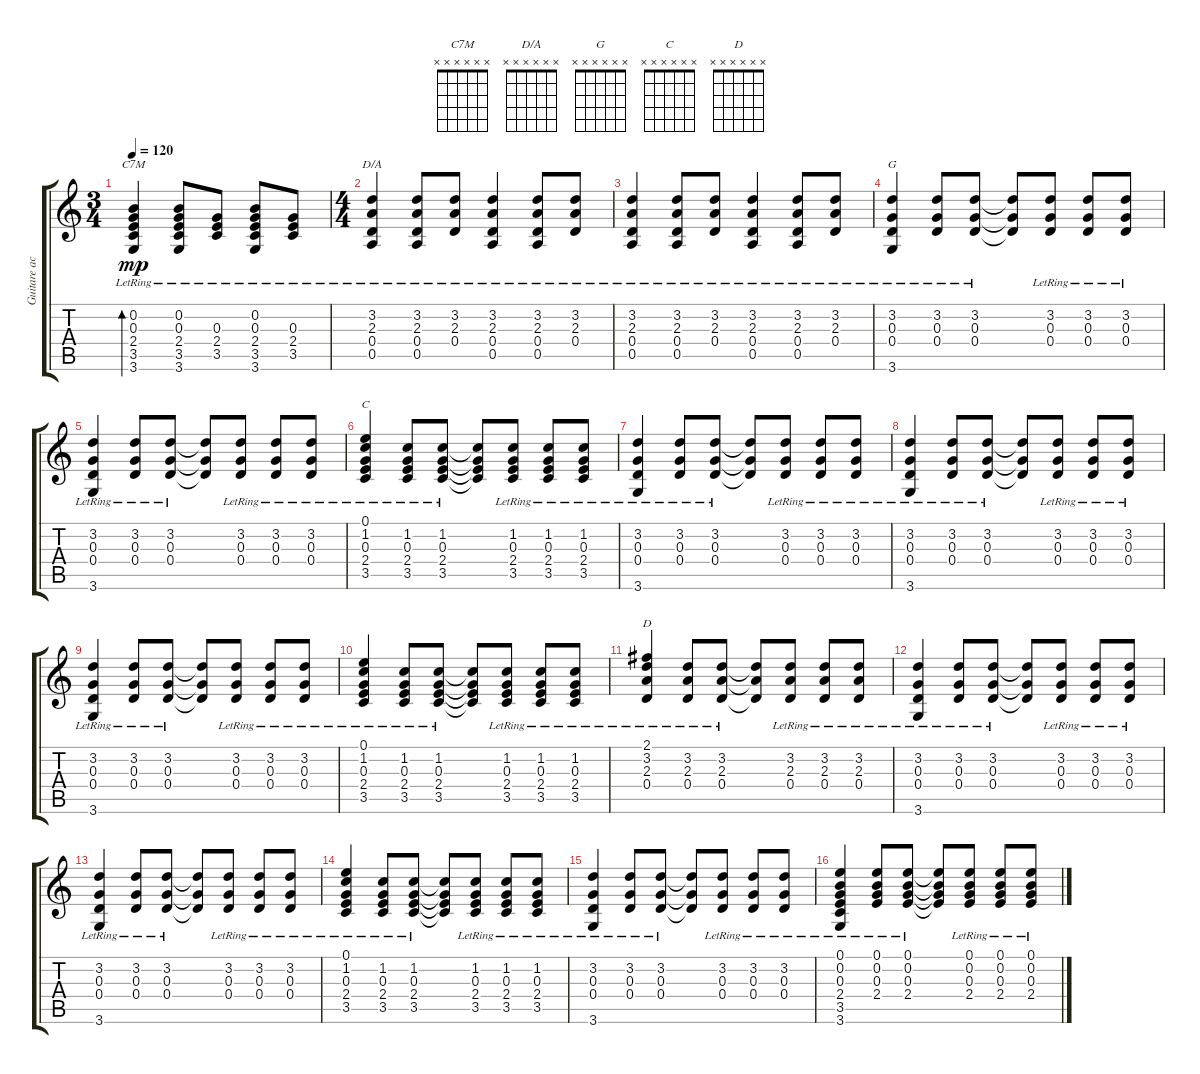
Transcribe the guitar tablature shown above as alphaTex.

\track ("Guitare acoustique" "Guitare ac") {instrument acousticguitarsteel}
\staff {score tabs}
\tuning (E4 B3 G3 D3 A2 E2) {hide}
\chord ("C7M" x x x x x x)
\chord ("D/A" x x x x x x)
\chord ("G" x x x x x x)
\chord ("C" x x x x x x)
\chord ("D" x x x x x x)
\ts (3 4)
\tempo 120
\clef g2
\ks c
(0.2{lr} 0.3{lr} 2.4{lr} 3.5{lr} 3.6{lr}).4{bd 60 ch "C7M" dy mp} (0.2{lr} 0.3{lr} 2.4{lr} 3.5{lr} 3.6{lr}).8 (0.3{lr} 2.4{lr} 3.5{lr}).8 (0.2{lr} 0.3{lr} 2.4{lr} 3.5{lr} 3.6{lr}).8 (0.3{lr} 2.4{lr} 3.5{lr}).8 |
\ts (4 4)
(3.2{lr} 2.3{lr} 0.4{lr} 0.5{lr}).4{ch "D/A"} (3.2{lr} 2.3{lr} 0.4{lr} 0.5{lr}).8 (3.2{lr} 2.3{lr} 0.4{lr}).8 (3.2{lr} 2.3{lr} 0.4{lr} 0.5{lr}).4 (3.2{lr} 2.3{lr} 0.4{lr} 0.5{lr}).8 (3.2{lr} 2.3{lr} 0.4{lr}).8 |
(3.2{lr} 2.3{lr} 0.4{lr} 0.5{lr}).4 (3.2{lr} 2.3{lr} 0.4{lr} 0.5{lr}).8 (3.2{lr} 2.3{lr} 0.4{lr}).8 (3.2{lr} 2.3{lr} 0.4{lr} 0.5{lr}).4 (3.2{lr} 2.3{lr} 0.4{lr} 0.5{lr}).8 (3.2{lr} 2.3{lr} 0.4{lr}).8 |
(3.2{lr} 0.3{lr} 0.4{lr} 3.6{lr}).4{ch "G"} (3.2{lr} 0.3{lr} 0.4{lr}).8 (3.2{lr} 0.3{lr} 0.4{lr}).8 (3.2{t} 0.3{t} 0.4{t}).8 (3.2{lr} 0.3{lr} 0.4{lr}).8 (3.2{lr} 0.3{lr} 0.4{lr}).8 (3.2{lr} 0.3{lr} 0.4{lr}).8 |
(3.2{lr} 0.3{lr} 0.4{lr} 3.6{lr}).4 (3.2{lr} 0.3{lr} 0.4{lr}).8 (3.2{lr} 0.3{lr} 0.4{lr}).8 (3.2{t} 0.3{t} 0.4{t}).8 (3.2{lr} 0.3{lr} 0.4{lr}).8 (3.2{lr} 0.3{lr} 0.4{lr}).8 (3.2{lr} 0.3{lr} 0.4{lr}).8 |
(0.1{lr} 1.2{lr} 0.3{lr} 2.4{lr} 3.5{lr}).4{ch "C"} (1.2{lr} 0.3{lr} 2.4{lr} 3.5{lr}).8 (1.2{lr} 0.3{lr} 2.4{lr} 3.5{lr}).8 (1.2{t} 0.3{t} 2.4{t} 3.5{t}).8 (1.2{lr} 0.3{lr} 2.4{lr} 3.5{lr}).8 (1.2{lr} 0.3{lr} 2.4{lr} 3.5{lr}).8 (1.2{lr} 0.3{lr} 2.4{lr} 3.5{lr}).8 |
(3.2{lr} 0.3{lr} 0.4{lr} 3.6{lr}).4 (3.2{lr} 0.3{lr} 0.4{lr}).8 (3.2{lr} 0.3{lr} 0.4{lr}).8 (3.2{t} 0.3{t} 0.4{t}).8 (3.2{lr} 0.3{lr} 0.4{lr}).8 (3.2{lr} 0.3{lr} 0.4{lr}).8 (3.2{lr} 0.3{lr} 0.4{lr}).8 |
(3.2{lr} 0.3{lr} 0.4{lr} 3.6{lr}).4 (3.2{lr} 0.3{lr} 0.4{lr}).8 (3.2{lr} 0.3{lr} 0.4{lr}).8 (3.2{t} 0.3{t} 0.4{t}).8 (3.2{lr} 0.3{lr} 0.4{lr}).8 (3.2{lr} 0.3{lr} 0.4{lr}).8 (3.2{lr} 0.3{lr} 0.4{lr}).8 |
(3.2{lr} 0.3{lr} 0.4{lr} 3.6{lr}).4 (3.2{lr} 0.3{lr} 0.4{lr}).8 (3.2{lr} 0.3{lr} 0.4{lr}).8 (3.2{t} 0.3{t} 0.4{t}).8 (3.2{lr} 0.3{lr} 0.4{lr}).8 (3.2{lr} 0.3{lr} 0.4{lr}).8 (3.2{lr} 0.3{lr} 0.4{lr}).8 |
(0.1{lr} 1.2{lr} 0.3{lr} 2.4{lr} 3.5{lr}).4 (1.2{lr} 0.3{lr} 2.4{lr} 3.5{lr}).8 (1.2{lr} 0.3{lr} 2.4{lr} 3.5{lr}).8 (1.2{t} 0.3{t} 2.4{t} 3.5{t}).8 (1.2{lr} 0.3{lr} 2.4{lr} 3.5{lr}).8 (1.2{lr} 0.3{lr} 2.4{lr} 3.5{lr}).8 (1.2{lr} 0.3{lr} 2.4{lr} 3.5{lr}).8 |
(2.1{lr} 3.2{lr} 2.3{lr} 0.4{lr}).4{ch "D"} (3.2{lr} 2.3{lr} 0.4{lr}).8 (3.2{lr} 2.3{lr} 0.4{lr}).8 (3.2{t} 2.3{t} 0.4{t}).8 (3.2{lr} 2.3{lr} 0.4{lr}).8 (3.2{lr} 2.3{lr} 0.4{lr}).8 (3.2{lr} 2.3{lr} 0.4{lr}).8 |
(3.2{lr} 0.3{lr} 0.4{lr} 3.6{lr}).4 (3.2{lr} 0.3{lr} 0.4{lr}).8 (3.2{lr} 0.3{lr} 0.4{lr}).8 (3.2{t} 0.3{t} 0.4{t}).8 (3.2{lr} 0.3{lr} 0.4{lr}).8 (3.2{lr} 0.3{lr} 0.4{lr}).8 (3.2{lr} 0.3{lr} 0.4{lr}).8 |
(3.2{lr} 0.3{lr} 0.4{lr} 3.6{lr}).4 (3.2{lr} 0.3{lr} 0.4{lr}).8 (3.2{lr} 0.3{lr} 0.4{lr}).8 (3.2{t} 0.3{t} 0.4{t}).8 (3.2{lr} 0.3{lr} 0.4{lr}).8 (3.2{lr} 0.3{lr} 0.4{lr}).8 (3.2{lr} 0.3{lr} 0.4{lr}).8 |
(0.1{lr} 1.2{lr} 0.3{lr} 2.4{lr} 3.5{lr}).4 (1.2{lr} 0.3{lr} 2.4{lr} 3.5{lr}).8 (1.2{lr} 0.3{lr} 2.4{lr} 3.5{lr}).8 (1.2{t} 0.3{t} 2.4{t} 3.5{t}).8 (1.2{lr} 0.3{lr} 2.4{lr} 3.5{lr}).8 (1.2{lr} 0.3{lr} 2.4{lr} 3.5{lr}).8 (1.2{lr} 0.3{lr} 2.4{lr} 3.5{lr}).8 |
(3.2{lr} 0.3{lr} 0.4{lr} 3.6{lr}).4 (3.2{lr} 0.3{lr} 0.4{lr}).8 (3.2{lr} 0.3{lr} 0.4{lr}).8 (3.2{t} 0.3{t} 0.4{t}).8 (3.2{lr} 0.3{lr} 0.4{lr}).8 (3.2{lr} 0.3{lr} 0.4{lr}).8 (3.2{lr} 0.3{lr} 0.4{lr}).8 |
(0.1{lr} 0.2{lr} 0.3{lr} 2.4{lr} 3.5{lr} 3.6{lr}).4 (0.1{lr} 0.2{lr} 0.3{lr} 2.4{lr}).8 (0.1{lr} 0.2{lr} 0.3{lr} 2.4{lr}).8 (0.1{t} 0.2{t} 0.3{t} 2.4{t}).8 (0.1{lr} 0.2{lr} 0.3{lr} 2.4{lr}).8 (0.1{lr} 0.2{lr} 0.3{lr} 2.4{lr}).8 (0.1{lr} 0.2{lr} 0.3{lr} 2.4{lr}).8
